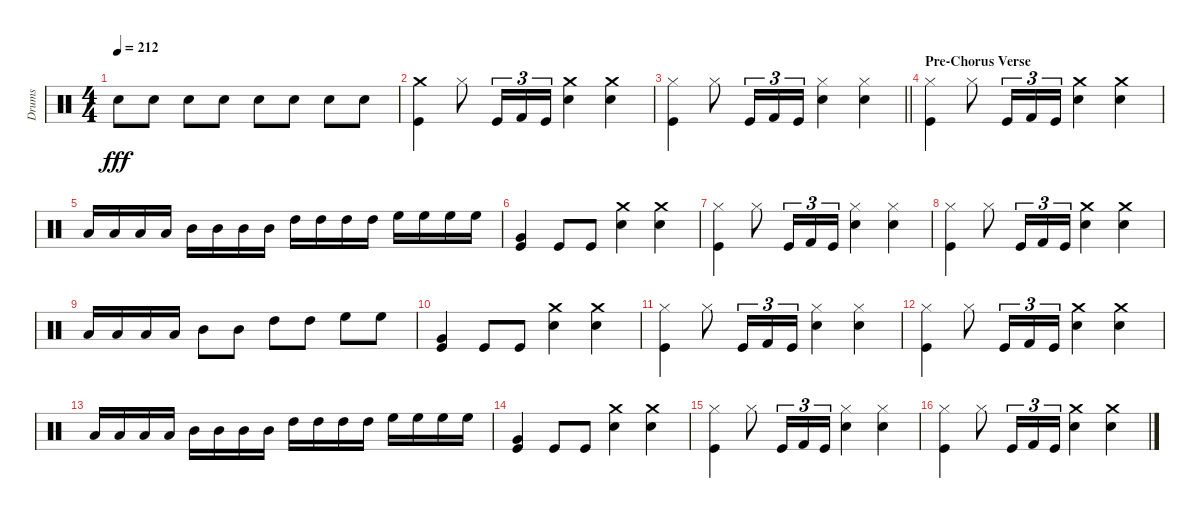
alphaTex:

\track ("Drums" "Drums") {instrument percussion}
\staff {score}
\articulation defaults
\ts (4 4)
\tempo 212
\clef neutral
\ks c "Snare (hit) 2".8{dy fff} "Snare (hit) 2".8 "Snare (hit) 2".8 "Snare (hit) 2".8 "Snare (hit) 2".8 "Snare (hit) 2".8 "Snare (hit) 2".8 "Snare (hit) 2".8
|
("Crash medium (hit)" "Kick (hit)").4 "Hi-Hat (closed)".8 "Kick (hit)".16{tu (3 2)} "Kick (hit) 2".16{tu (3 2)} "Kick (hit)".16{tu (3 2)} ("Crash medium (hit)" "Snare (hit) 2").4 ("Crash medium (hit)" "Snare (hit) 2").4 |
\barLineRight lightlight
("Kick (hit)" "Hi-Hat (closed)").4 "Hi-Hat (closed)".8 "Kick (hit)".16{tu (3 2)} "Kick (hit) 2".16{tu (3 2)} "Kick (hit)".16{tu (3 2)} ("Snare (hit) 2" "Hi-Hat (closed)").4 ("Snare (hit) 2" "Hi-Hat (closed)").4 |
\section ("" "Pre-Chorus Verse")
("Kick (hit)" "Hi-Hat (closed)").4 "Hi-Hat (closed)".8 "Kick (hit)".16{tu (3 2)} "Kick (hit) 2".16{tu (3 2)} "Kick (hit)".16{tu (3 2)} ("Crash medium (hit)" "Snare (hit) 2").4 ("Crash medium (hit)" "Snare (hit) 2").4 |
"Low Tom (hit)".16 "Low Tom (hit)".16 "Low Tom (hit)".16 "Low Tom (hit)".16 "Mid Tom (hit)".16 "Mid Tom (hit)".16 "Mid Tom (hit)".16 "Mid Tom (hit)".16 "High Tom (hit)".16 "High Tom (hit)".16 "High Tom (hit)".16 "High Tom (hit)".16 "High Floor Tom (hit)".16 "High Floor Tom (hit)".16 "High Floor Tom (hit)".16 "High Floor Tom (hit)".16 |
("Kick (hit)" "Very Low Tom (hit)").4 "Kick (hit)".8 "Kick (hit)".8 ("Crash medium (hit)" "Snare (hit) 2").4 ("Snare (hit) 2" "Crash medium (hit)").4 |
("Kick (hit)" "Hi-Hat (closed)").4 "Hi-Hat (closed)".8 "Kick (hit)".16{tu (3 2)} "Kick (hit) 2".16{tu (3 2)} "Kick (hit)".16{tu (3 2)} ("Snare (hit) 2" "Hi-Hat (closed)").4 ("Snare (hit) 2" "Hi-Hat (closed)").4 |
("Kick (hit)" "Hi-Hat (closed)").4 "Hi-Hat (closed)".8 "Kick (hit)".16{tu (3 2)} "Kick (hit) 2".16{tu (3 2)} "Kick (hit)".16{tu (3 2)} ("Crash medium (hit)" "Snare (hit) 2").4 ("Crash medium (hit)" "Snare (hit) 2").4 |
"Low Tom (hit)".16 "Low Tom (hit)".16 "Low Tom (hit)".16 "Low Tom (hit)".16 "Mid Tom (hit)".8 "Mid Tom (hit)".8 "High Tom (hit)".8 "High Tom (hit)".8 "High Floor Tom (hit)".8 "High Floor Tom (hit)".8 |
("Kick (hit)" "Very Low Tom (hit)").4 "Kick (hit)".8 "Kick (hit)".8 ("Crash medium (hit)" "Snare (hit) 2").4 ("Snare (hit) 2" "Crash medium (hit)").4 |
("Hi-Hat (closed)" "Kick (hit)").4 "Hi-Hat (closed)".8 "Kick (hit)".16{tu (3 2)} "Kick (hit) 2".16{tu (3 2)} "Kick (hit)".16{tu (3 2)} ("Snare (hit) 2" "Hi-Hat (closed)").4 ("Snare (hit) 2" "Hi-Hat (closed)").4 |
("Hi-Hat (closed)" "Kick (hit)").4 "Hi-Hat (closed)".8 "Kick (hit)".16{tu (3 2)} "Kick (hit) 2".16{tu (3 2)} "Kick (hit)".16{tu (3 2)} ("Crash medium (hit)" "Snare (hit) 2").4 ("Crash medium (hit)" "Snare (hit) 2").4 |
"Low Tom (hit)".16 "Low Tom (hit)".16 "Low Tom (hit)".16 "Low Tom (hit)".16 "Mid Tom (hit)".16 "Mid Tom (hit)".16 "Mid Tom (hit)".16 "Mid Tom (hit)".16 "High Tom (hit)".16 "High Tom (hit)".16 "High Tom (hit)".16 "High Tom (hit)".16 "High Floor Tom (hit)".16 "High Floor Tom (hit)".16 "High Floor Tom (hit)".16 "High Floor Tom (hit)".16 |
("Kick (hit)" "Very Low Tom (hit)").4 "Kick (hit)".8 "Kick (hit)".8 ("Crash medium (hit)" "Snare (hit) 2").4 ("Crash medium (hit)" "Snare (hit) 2").4 |
("Kick (hit)" "Hi-Hat (closed)").4 "Hi-Hat (closed)".8 "Kick (hit)".16{tu (3 2)} "Kick (hit) 2".16{tu (3 2)} "Kick (hit)".16{tu (3 2)} ("Hi-Hat (closed)" "Snare (hit) 2").4 ("Snare (hit) 2" "Hi-Hat (closed)").4 |
("Kick (hit)" "Hi-Hat (closed)").4 "Hi-Hat (closed)".8 "Kick (hit)".16{tu (3 2)} "Kick (hit) 2".16{tu (3 2)} "Kick (hit)".16{tu (3 2)} ("Crash medium (hit)" "Snare (hit) 2").4 ("Crash medium (hit)" "Snare (hit) 2").4
